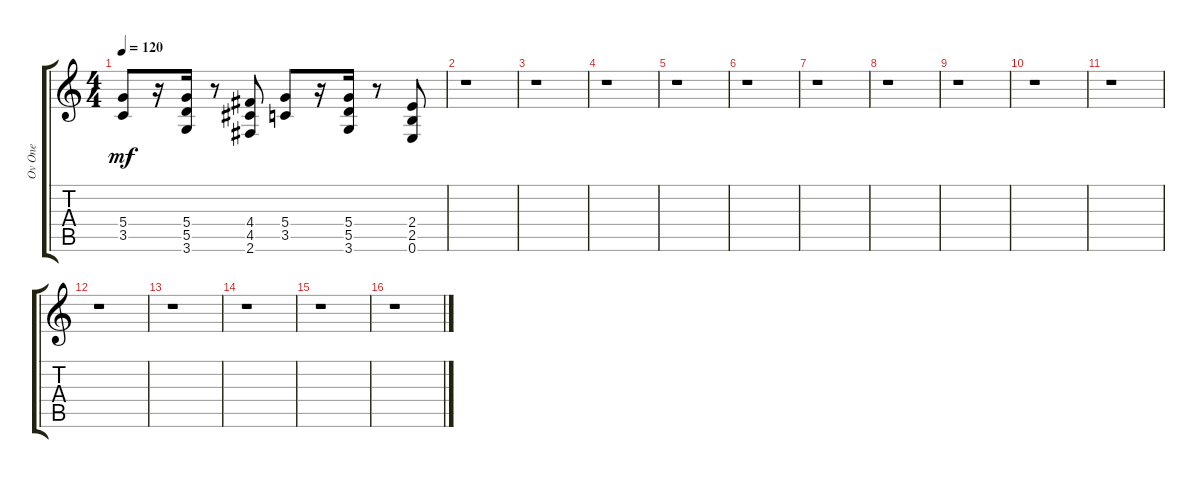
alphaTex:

\track ("Ov One" "Ov One") {instrument overdrivenguitar}
\staff {score tabs}
\tuning (E4 B3 G3 D3 A2 E2) {hide}
\ts (4 4)
\tempo 120
\clef g2
\ks c
(5.4 3.5).8{dy mf} r.16 (5.4 5.5 3.6).16 r.8 (4.4 4.5 2.6).8 (5.4 3.5).8 r.16 (5.4 5.5 3.6).16 r.8 (2.4 2.5 0.6).8 |
r.1 |
r.1 |
r.1 |
r.1 |
r.1 |
r.1 |
r.1 |
r.1 |
r.1 |
r.1 |
r.1 |
r.1 |
r.1 |
r.1 |
r.1
